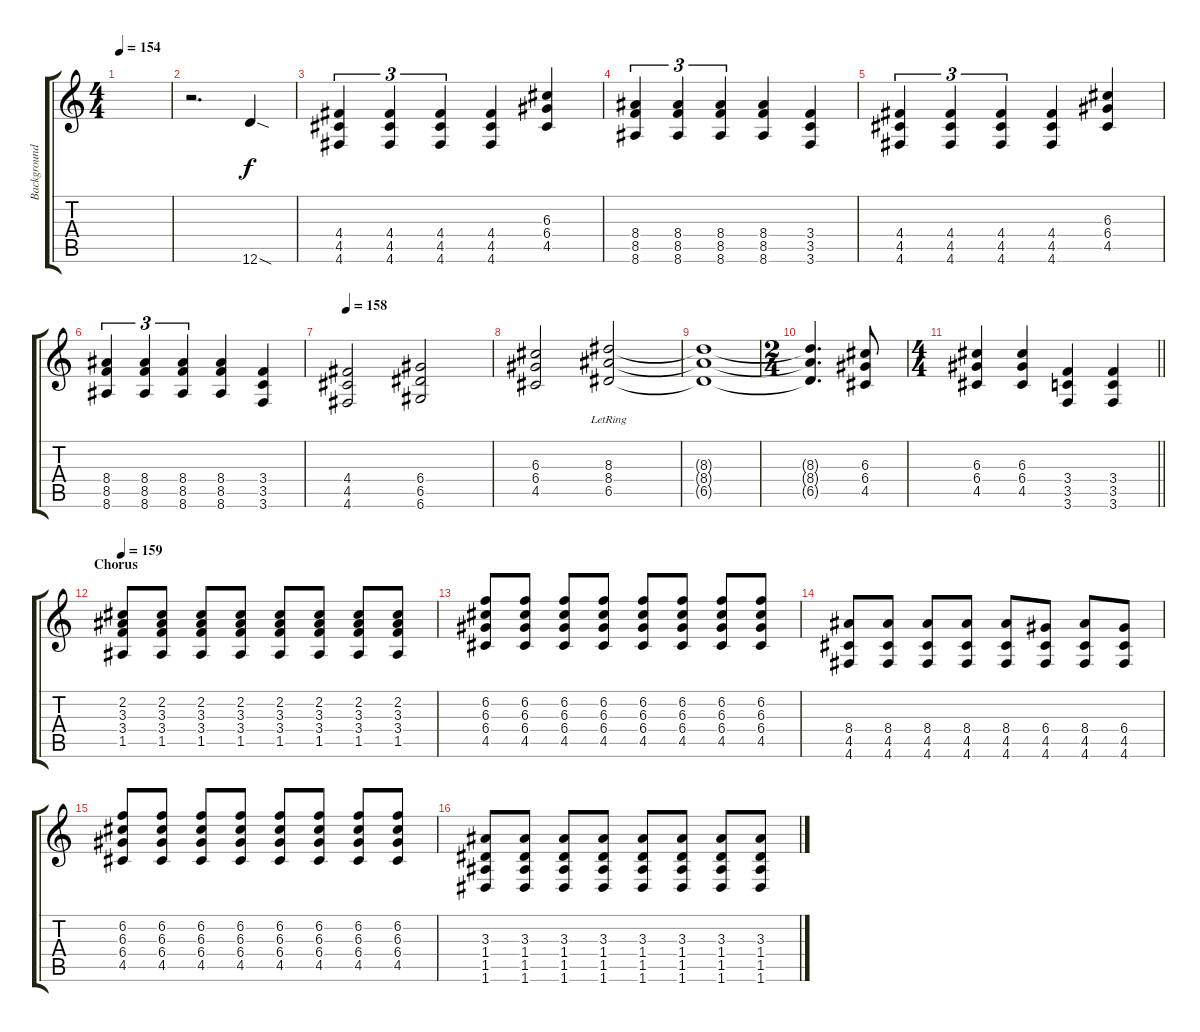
\track ("Background Guitar" "Background") {instrument distortionguitar}
\staff {score tabs}
\tuning (E4 B3 G3 D3 A2 D2) {hide}
\ts (4 4)
\tempo 154
\clef g2
\ks c
|
r.2{d} 12.6{sod}.4{dy f} |
(4.4 4.5 4.6).4{tu (3 2)} (4.4 4.5 4.6).4{tu (3 2)} (4.4 4.5 4.6).4{tu (3 2)} (4.4 4.5 4.6).4 (6.3 6.4 4.5).4 |
(8.4 8.5 8.6).4{tu (3 2)} (8.4 8.5 8.6).4{tu (3 2)} (8.4 8.5 8.6).4{tu (3 2)} (8.4 8.5 8.6).4 (3.4 3.5 3.6).4 |
(4.4 4.5 4.6).4{tu (3 2)} (4.4 4.5 4.6).4{tu (3 2)} (4.4 4.5 4.6).4{tu (3 2)} (4.4 4.5 4.6).4 (6.3 6.4 4.5).4 |
(8.4 8.5 8.6).4{tu (3 2)} (8.4 8.5 8.6).4{tu (3 2)} (8.4 8.5 8.6).4{tu (3 2)} (8.4 8.5 8.6).4 (3.4 3.5 3.6).4 |
\tempo 158
(4.4 4.5 4.6).2 (6.4 6.5 6.6).2 |
(6.3 6.4 4.5).2 (8.3{lr} 8.4{lr} 6.5{lr}).2 |
(8.3{t} 8.4{t} 6.5{t}).1 |
\ts (2 4)
(8.3{t} 8.4{t} 6.5{t}).4{d} (6.3 6.4 4.5).8 |
\ts (4 4)
\barLineRight lightlight
(6.3 6.4 4.5).4 (6.3 6.4 4.5).4 (3.4 3.5 3.6).4 (3.4 3.5 3.6).4 |
\section ("" "Chorus")
\tempo 159
(2.2 3.3 3.4 1.5).8 (2.2 3.3 3.4 1.5).8 (2.2 3.3 3.4 1.5).8 (2.2 3.3 3.4 1.5).8 (2.2 3.3 3.4 1.5).8 (2.2 3.3 3.4 1.5).8 (2.2 3.3 3.4 1.5).8 (2.2 3.3 3.4 1.5).8 |
(6.2 6.3 6.4 4.5).8 (6.2 6.3 6.4 4.5).8 (6.2 6.3 6.4 4.5).8 (6.2 6.3 6.4 4.5).8 (6.2 6.3 6.4 4.5).8 (6.2 6.3 6.4 4.5).8 (6.2 6.3 6.4 4.5).8 (6.2 6.3 6.4 4.5).8 |
(8.4 4.5 4.6).8 (8.4 4.5 4.6).8 (8.4 4.5 4.6).8 (8.4 4.5 4.6).8 (8.4 4.5 4.6).8 (6.4 4.5 4.6).8 (8.4 4.5 4.6).8 (6.4 4.5 4.6).8 |
(6.2 6.3 6.4 4.5).8 (6.2 6.3 6.4 4.5).8 (6.2 6.3 6.4 4.5).8 (6.2 6.3 6.4 4.5).8 (6.2 6.3 6.4 4.5).8 (6.2 6.3 6.4 4.5).8 (6.2 6.3 6.4 4.5).8 (6.2 6.3 6.4 4.5).8 |
(3.3 1.4 1.5 1.6).8 (3.3 1.4 1.5 1.6).8 (3.3 1.4 1.5 1.6).8 (3.3 1.4 1.5 1.6).8 (3.3 1.4 1.5 1.6).8 (3.3 1.4 1.5 1.6).8 (3.3 1.4 1.5 1.6).8 (3.3 1.4 1.5 1.6).8
